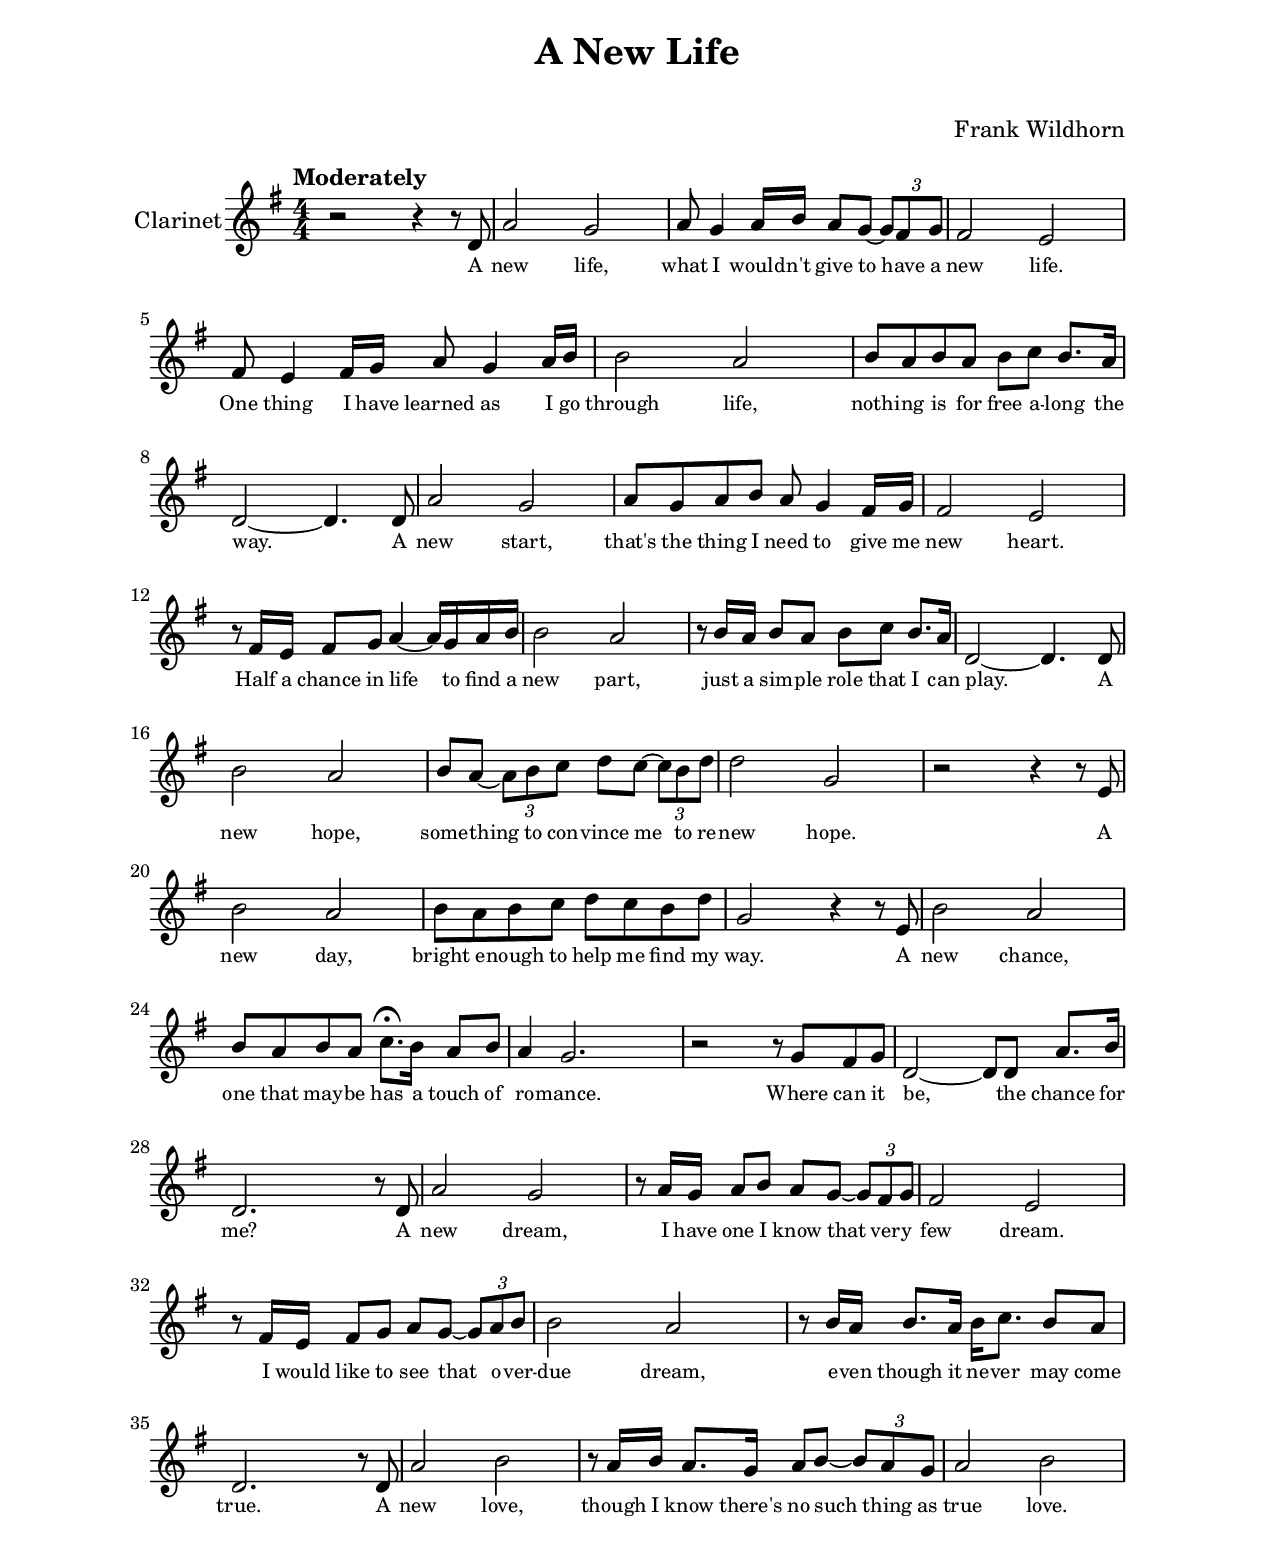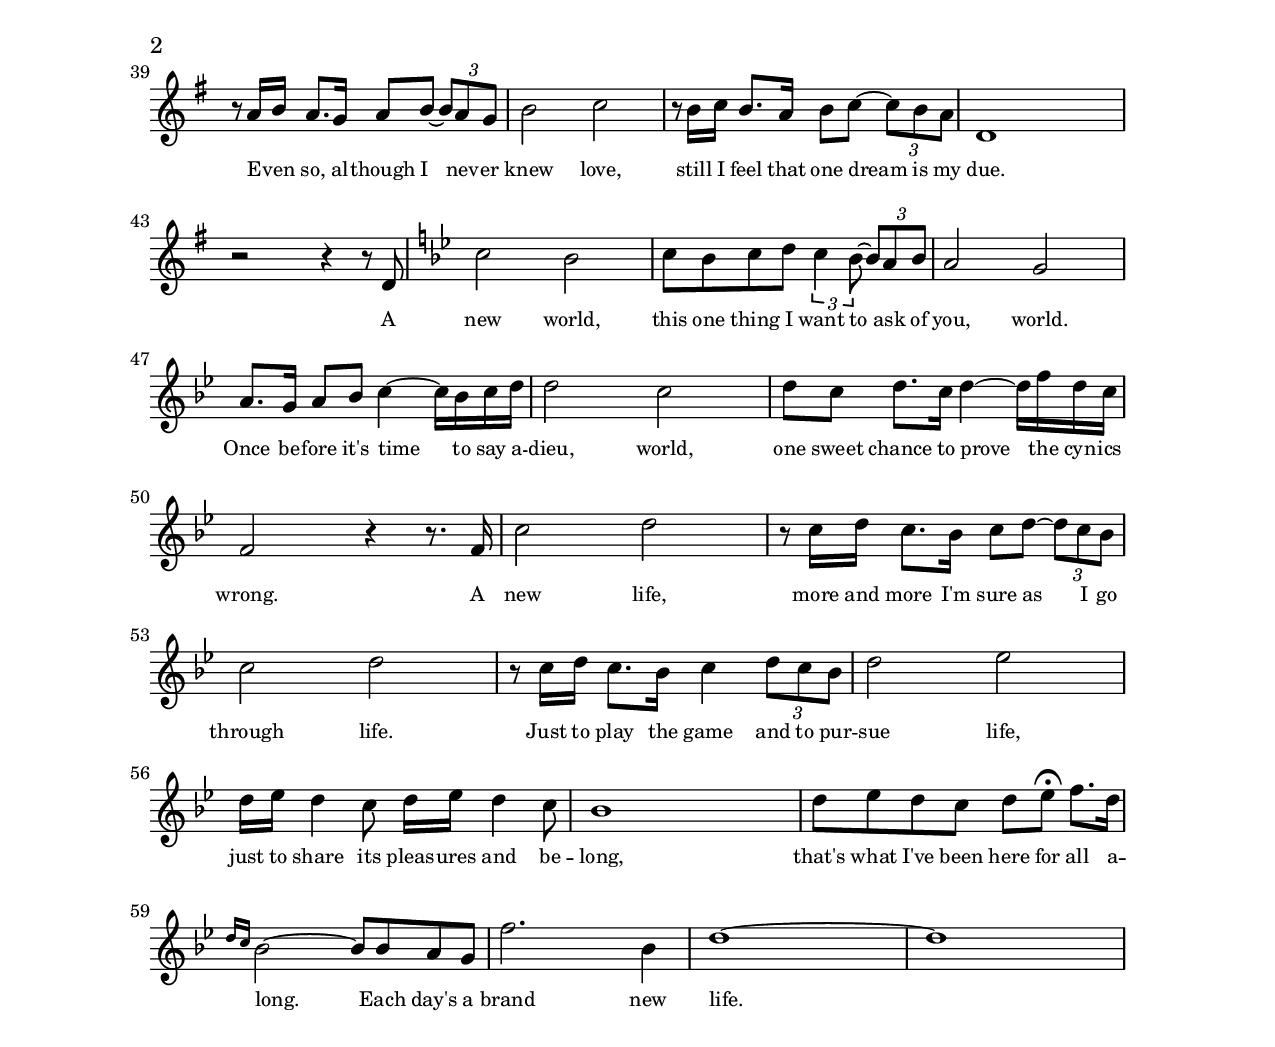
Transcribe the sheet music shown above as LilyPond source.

\include "globals.ly"

\header {
  title = "A New Life"
  composer = "Frank Wildhorn"
}

melody = \relative c' {
    \tempo Moderately
    \time 4/4
    \key cs \minor
  
    r2 r4 r8 b | fs'2 e | fs8 e4 fs16 gs fs8 e~ \tuplet 3/2 { e ds e } | ds2 cs |
    ds8 cs4 ds16 e fs8 e4 fs16 gs | gs2 fs2 | gs8 fs gs fs gs a gs8. fs16 | b,2~ b4. b8 |
    fs'2 e | fs8 e fs gs fs e4 ds16 e | ds2 cs | r8 ds16 cs ds8 e fs4~ fs16 e fs gs |
    gs2 fs2 | r8 gs16 fs gs8 fs gs a gs8. fs16 | b,2~ b4. b8 | gs'2 fs |
    gs8 fs~ \tuplet 3/2 { fs gs a } b8 a~ \tuplet 3/2 { a gs b } | b2 e, | r2 r4 r8 cs8 |
    gs'2 fs | gs8 fs gs a b a gs b | e,2 r4 r8 cs8 | gs'2 fs |
    gs8 fs gs fs a8. \fermata gs16 fs8 gs | fs4 e2. | r2 r8 e8 ds e | b2~ b8 b fs'8. gs16 |
    b,2. r8 b8 | fs'2 e | r8 fs16 e fs8 gs fs e~ \tuplet 3/2 { e ds e } | ds2 cs |
    r8 ds16 cs ds8 e fs e~ \tuplet 3/2 { e fs gs } | gs2 fs | r8 gs16 fs gs8. fs16 gs16 a8. gs8 fs | b,2. r8 b8 |
    fs'2 gs | r8 fs16 gs fs8. e16 fs8 gs~ \tuplet 3/2 { gs fs e } | fs2 gs |
    r8 fs16 gs fs8. e16 fs8 gs~ \tuplet 3/2 { gs fs e } | gs2 a | r8 gs16 a gs8. fs16 gs8 a~ \tuplet 3/2 { a gs fs } |
    b,1 | r2 r4 r8 b8 | \key e \minor a'2 g | a8 g a b \tuplet 3/2 { a4 g8~ } \tuplet 3/2 { g fs g } |
    fs2 e | fs8. e16 fs8 g a4~ a16 g a b | b2 a | b8 a b8. a16 b4~ b16 d b a |
    d,2 r4 r8. d16 | a'2 b | r8 a16 b a8. g16 a8 b8~ \tuplet 3/2 { b a g } | a2 b |
    r8 a16 b a8. g16 a4 \tuplet 3/2 { b8 a g } | b2 c | b16 c b4 a8 b16 c b4 a8 | g1 |
    b8 c b a b c \fermata d8. b16 | \grace { b16 a } g2~ g8 g fs e | d'2. g,4 | b1~ |
    b |
}

words = \lyricmode {
    A new life, what I would -- n't give to have a new life.
    One thing I have learned as I go through life,
    noth -- ing is for free a -- long the way.
    A new start, that's the thing I need to give me new heart.
    Half a chance in life to find a new part,
    just a sim -- ple role that I can play.
    A new hope, some -- thing to con -- vince me to re -- new hope.
    A new day, bright e -- nough to help me find my way.
    A new chance, one that may -- be has a touch of ro -- mance.
    Where can it be, the chance for me?
    A new dream, I have one I know that ver -- y few dream.
    I would like to see that o -- ver -- due dream,
    e -- ven though it ne -- ver may come true.
    A new love, though I know there's no such thing as true love.
    E -- ven so, al -- though I nev -- er knew love,
    still I feel that one dream is my due.
    A new world, this one thing I want to ask of you, world.
    Once be -- fore it's time to say a -- dieu, world,
    one sweet chance to prove the cyn -- ics wrong.
    A new life, more and more I'm sure as I go through life.
    Just to play the game and to pur -- sue life,
    just to share its pleas -- ures and be -- long,
    that's what I've been here for all a -- long.
    Each day's a brand new life.
}

\book {
    \score {
        \new Staff \with {
            instrumentName = "Clarinet"
        } {
            \numericTimeSignature
            \transpose bf df' \melody
            
            \addlyrics {
                \set fontSize = #-2
                \words
            }
        }
    }
}

